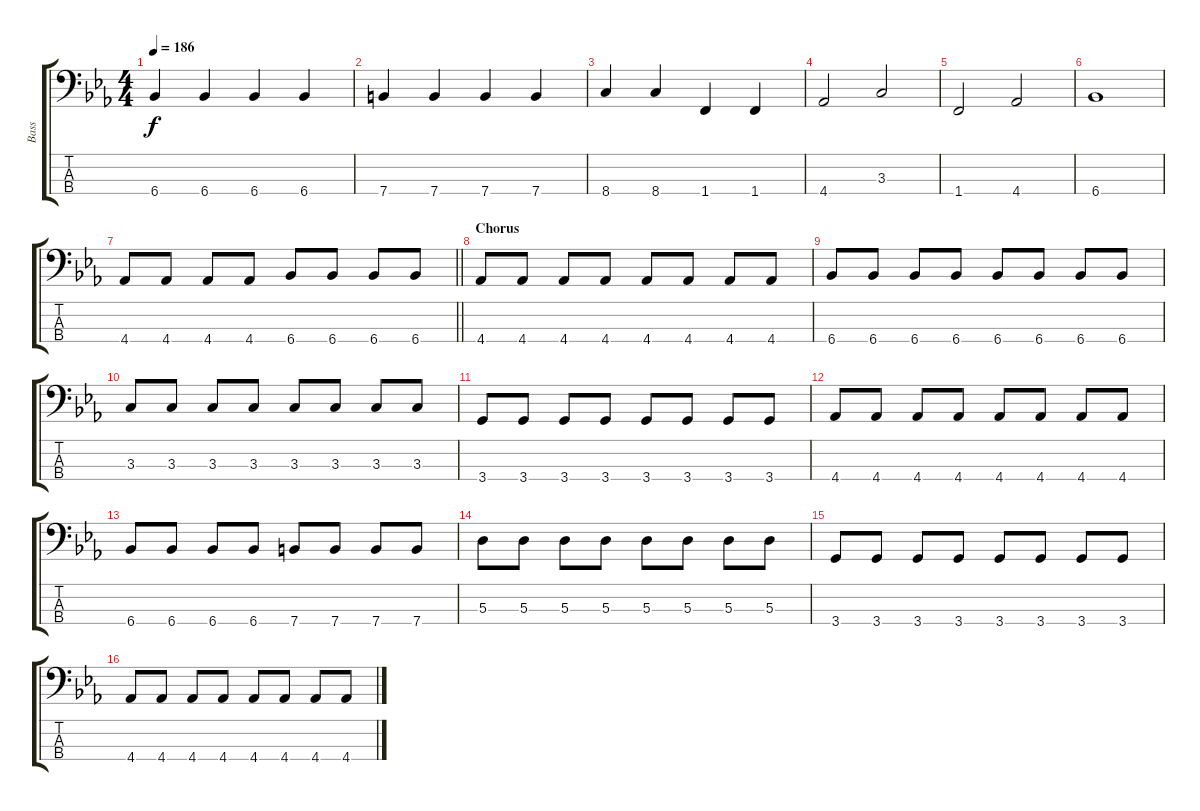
\track ("Bass" "Bass") {instrument electricbassfinger}
\staff {score tabs}
\tuning (G2 D2 A1 E1) {hide}
\ts (4 4)
\tempo 186
\clef f4
\ks eb
6.4.4{dy f} 6.4.4 6.4.4 6.4.4 |
7.4.4 7.4.4 7.4.4 7.4.4 |
8.4.4 8.4.4 1.4.4 1.4.4 |
4.4.2 3.3.2 |
1.4.2 4.4.2 |
6.4.1 |
\barLineRight lightlight
4.4.8 4.4.8 4.4.8 4.4.8 6.4.8 6.4.8 6.4.8 6.4.8 |
\section ("" "Chorus")
4.4.8 4.4.8 4.4.8 4.4.8 4.4.8 4.4.8 4.4.8 4.4.8 |
6.4.8 6.4.8 6.4.8 6.4.8 6.4.8 6.4.8 6.4.8 6.4.8 |
3.3.8 3.3.8 3.3.8 3.3.8 3.3.8 3.3.8 3.3.8 3.3.8 |
3.4.8 3.4.8 3.4.8 3.4.8 3.4.8 3.4.8 3.4.8 3.4.8 |
4.4.8 4.4.8 4.4.8 4.4.8 4.4.8 4.4.8 4.4.8 4.4.8 |
6.4.8 6.4.8 6.4.8 6.4.8 7.4.8 7.4.8 7.4.8 7.4.8 |
5.3.8 5.3.8 5.3.8 5.3.8 5.3.8 5.3.8 5.3.8 5.3.8 |
3.4.8 3.4.8 3.4.8 3.4.8 3.4.8 3.4.8 3.4.8 3.4.8 |
4.4.8 4.4.8 4.4.8 4.4.8 4.4.8 4.4.8 4.4.8 4.4.8
